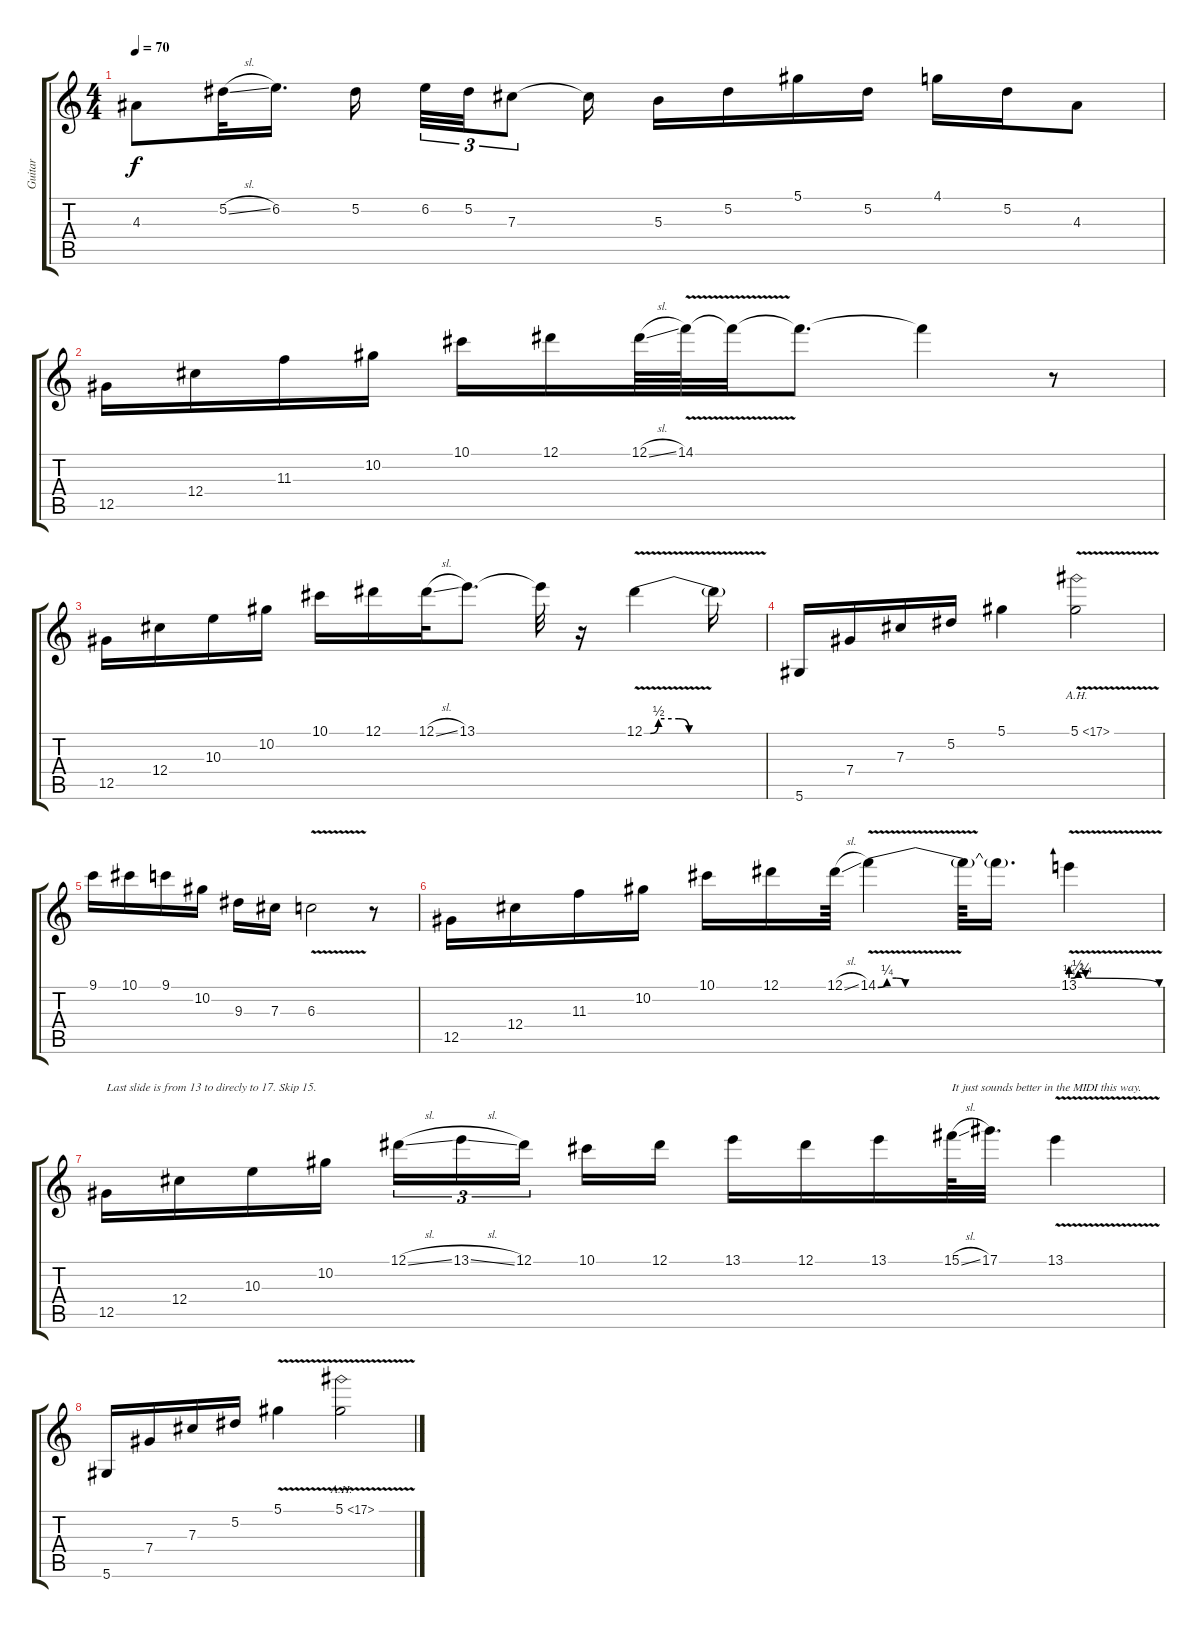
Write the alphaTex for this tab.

\track ("Guitar" "Guitar") {instrument acousticguitarsteel}
\staff {score tabs}
\tuning (Eb4 Bb3 Gb3 Db3 Ab2 Eb2) {hide}
\ts (4 4)
\tempo 70
\clef g2
\ks c
4.3.8{dy f} 5.2{sl}.32 6.2.16{d} 5.2.16 6.2.32{tu (3 2)} 5.2.32{tu (3 2)} 7.3.8{tu (3 2)} 7.3{t}.16 5.3.16 5.2.16 5.1.16 5.2.16 4.1.16 5.2.16 4.3.8 |
12.5.16 12.4.16 11.3.16 10.2.16 10.1.16 12.1.16 12.1{sl}.64 14.1{v}.64 14.1{t}.32 14.1{t}.8{d} 14.1{t}.4 r.8 |
12.5.16 12.4.16 10.3.16 10.2.16 10.1.16 12.1.16 12.1{sl}.32 13.1.8{d} 13.1{t}.32 r.16 12.1{be (custom 0 0 3 0 7 2 17 2 22 0 60 0) v}.4 12.1{t}.16 |
5.6.16 7.4.16 7.3.16 5.2.16 5.1.4 5.1{ah 12 v}.2 |
9.1.16 10.1.16 9.1.16 10.2.16 9.3.16 7.3.16 6.3{v}.2 r.8 |
12.5.16 12.4.16 11.3.16 10.2.16 10.1.16 12.1.16 12.1{sl}.64 14.1{be (custom 0 0 3 1 6 1 9 0 45 0 60 0) v}.4 14.1{t}.64 14.1{t}.16{d} 13.1{be (custom 0 1 5 2 10 1 60 0) v}.4 |
12.5.16{txt "Last slide is from 13 to direcly to 17. Skip 15."} 12.4.16 10.3.16 10.2.16 12.1{sl}.16{tu (3 2)} 13.1{sl}.16{tu (3 2)} 12.1.16{tu (3 2)} 10.1.16 12.1.16 13.1.16 12.1.16 13.1.16 15.1{sl}.64{txt "It just sounds better in the MIDI this way."} 17.1.32{d} 13.1{v}.4 |
5.6.16 7.4.16 7.3.16 5.2.16 5.1{v}.4 5.1{ah 12 v}.2
